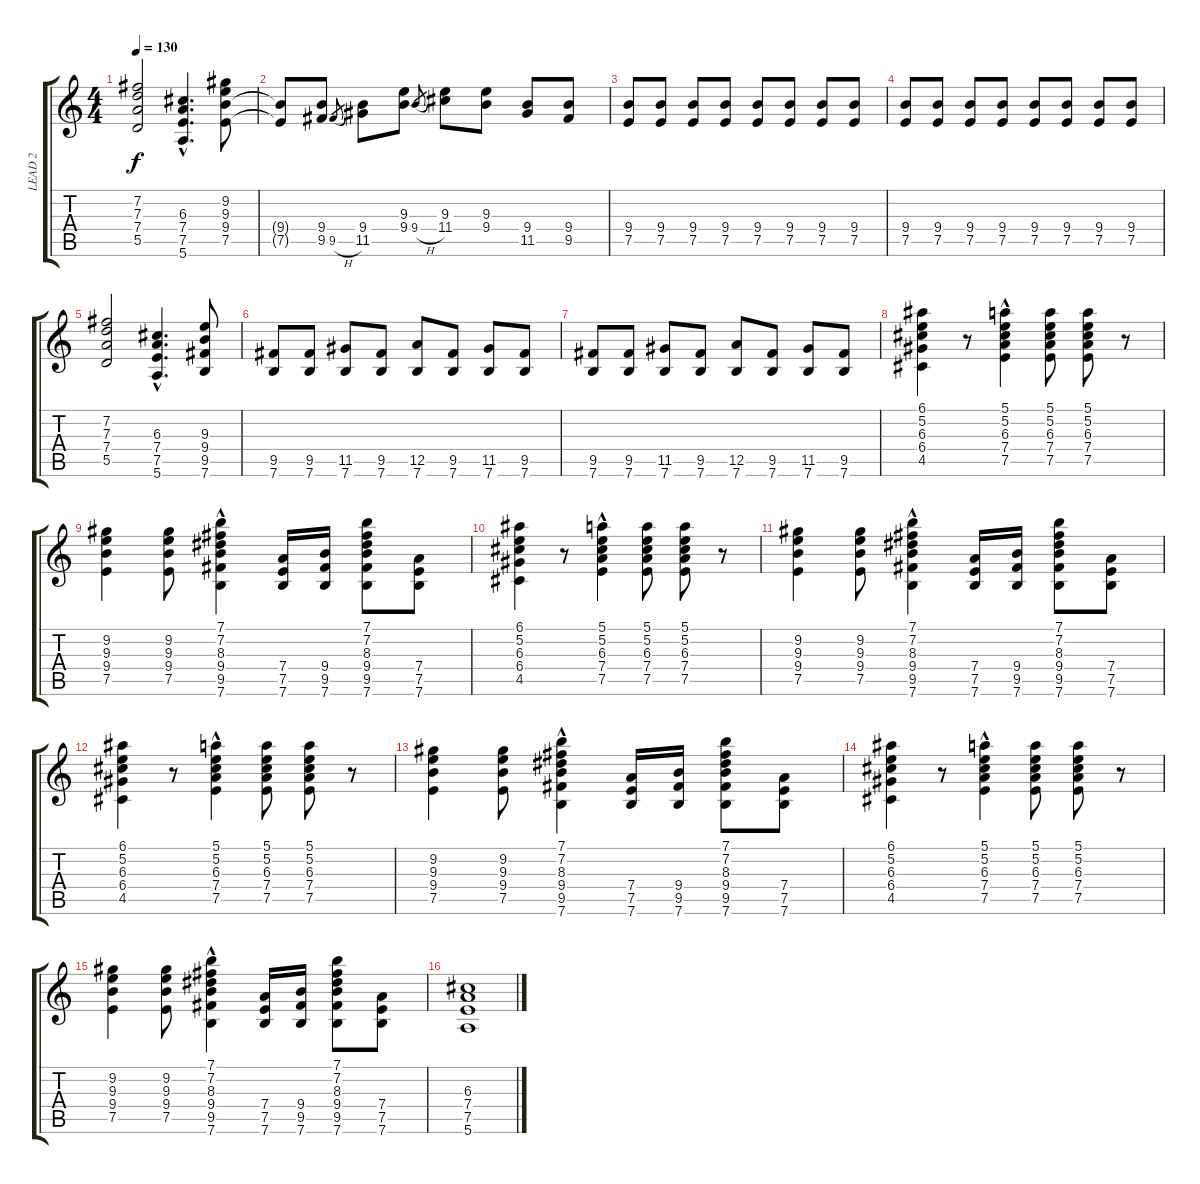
\track ("LEAD 2" "LEAD 2") {instrument distortionguitar}
\staff {score tabs}
\tuning (E4 B3 G3 D3 A2 E2) {hide}
\ts (4 4)
\tempo 130
\clef g2
\ks c
(7.2 7.3 7.4 5.5).2{dy f} (6.3{hac} 7.4{hac} 7.5{hac} 5.6{hac}).4{d} (9.2 9.3 9.4 7.5).8 |
(9.4{t} 7.5{t}).8 (9.4 9.5).8 9.5{h}.8{gr} (9.4 11.5).8 (9.3 9.4).8 9.4{h}.8{gr} (9.3 11.4).8 (9.3 9.4).8 (9.4 11.5).8 (9.4 9.5).8 |
(9.4 7.5).8 (9.4 7.5).8 (9.4 7.5).8 (9.4 7.5).8 (9.4 7.5).8 (9.4 7.5).8 (9.4 7.5).8 (9.4 7.5).8 |
(9.4 7.5).8 (9.4 7.5).8 (9.4 7.5).8 (9.4 7.5).8 (9.4 7.5).8 (9.4 7.5).8 (9.4 7.5).8 (9.4 7.5).8 |
(7.2 7.3 7.4 5.5).2 (6.3{hac} 7.4{hac} 7.5{hac} 5.6{hac}).4{d} (9.3 9.4 9.5 7.6).8 |
(9.5 7.6).8 (9.5 7.6).8 (11.5 7.6).8 (9.5 7.6).8 (12.5 7.6).8 (9.5 7.6).8 (11.5 7.6).8 (9.5 7.6).8 |
(9.5 7.6).8 (9.5 7.6).8 (11.5 7.6).8 (9.5 7.6).8 (12.5 7.6).8 (9.5 7.6).8 (11.5 7.6).8 (9.5 7.6).8 |
(6.1 5.2 6.3 6.4 4.5).4 r.8 (5.1{hac} 5.2 6.3 7.4 7.5).4 (5.1 5.2 6.3 7.4 7.5).8 (5.1 5.2 6.3 7.4 7.5).8 r.8 |
(9.2 9.3 9.4 7.5).4 (9.2 9.3 9.4 7.5).8 (7.1{hac} 7.2 8.3 9.4 9.5 7.6).4 (7.4 7.5 7.6).16 (9.4 9.5 7.6).16 (7.1 7.2 8.3 9.4 9.5 7.6).8 (7.4 7.5 7.6).8 |
(6.1 5.2 6.3 6.4 4.5).4 r.8 (5.1{hac} 5.2 6.3 7.4 7.5).4 (5.1 5.2 6.3 7.4 7.5).8 (5.1 5.2 6.3 7.4 7.5).8 r.8 |
(9.2 9.3 9.4 7.5).4 (9.2 9.3 9.4 7.5).8 (7.1{hac} 7.2 8.3 9.4 9.5 7.6).4 (7.4 7.5 7.6).16 (9.4 9.5 7.6).16 (7.1 7.2 8.3 9.4 9.5 7.6).8 (7.4 7.5 7.6).8 |
(6.1 5.2 6.3 6.4 4.5).4 r.8 (5.1{hac} 5.2 6.3 7.4 7.5).4 (5.1 5.2 6.3 7.4 7.5).8 (5.1 5.2 6.3 7.4 7.5).8 r.8 |
(9.2 9.3 9.4 7.5).4 (9.2 9.3 9.4 7.5).8 (7.1{hac} 7.2 8.3 9.4 9.5 7.6).4 (7.4 7.5 7.6).16 (9.4 9.5 7.6).16 (7.1 7.2 8.3 9.4 9.5 7.6).8 (7.4 7.5 7.6).8 |
(6.1 5.2 6.3 6.4 4.5).4 r.8 (5.1{hac} 5.2 6.3 7.4 7.5).4 (5.1 5.2 6.3 7.4 7.5).8 (5.1 5.2 6.3 7.4 7.5).8 r.8 |
(9.2 9.3 9.4 7.5).4 (9.2 9.3 9.4 7.5).8 (7.1{hac} 7.2 8.3 9.4 9.5 7.6).4 (7.4 7.5 7.6).16 (9.4 9.5 7.6).16 (7.1 7.2 8.3 9.4 9.5 7.6).8 (7.4 7.5 7.6).8 |
(6.3 7.4 7.5 5.6).1
